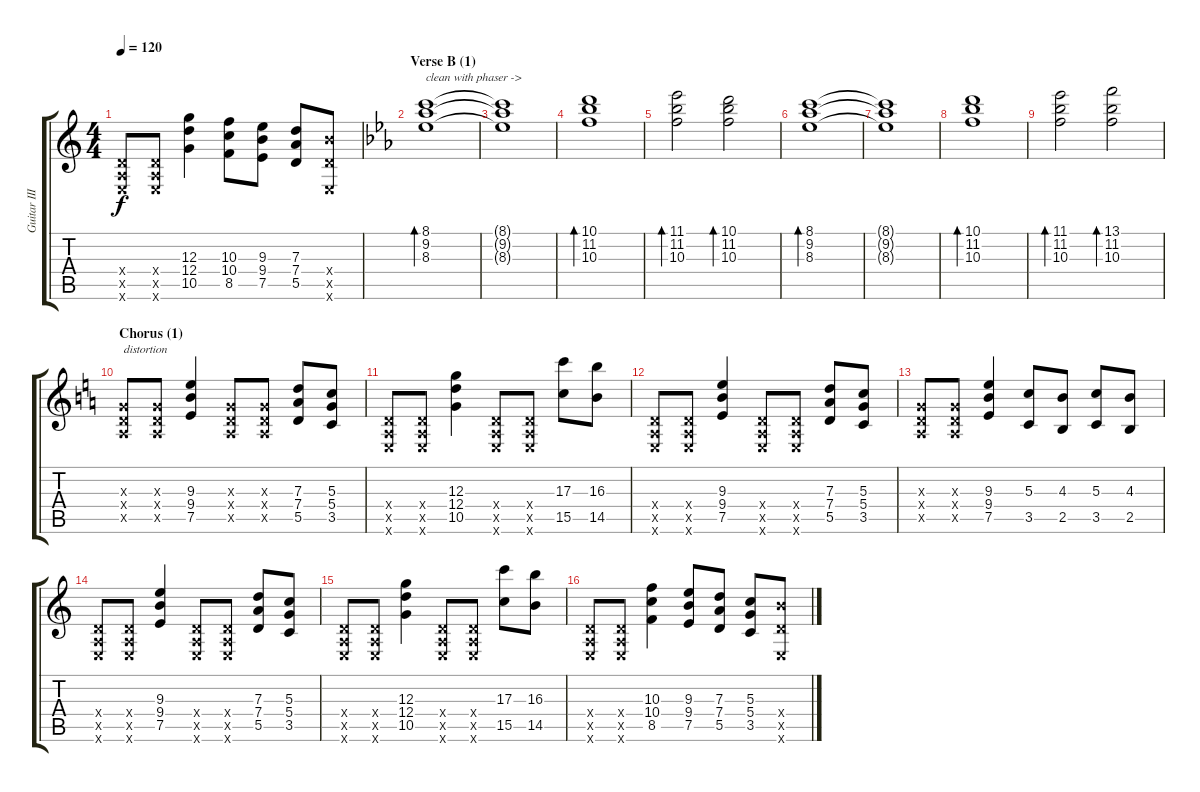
\track ("Guitar III (Jun)" "Guitar III") {instrument electricguitarjazz}
\staff {score tabs}
\tuning (E4 B3 G3 D3 A2 E2) {hide}
\ts (4 4)
\tempo 120
\clef g2
\ks c
(0.4{x} 0.5{x} 0.6{x}).8{dy f} (0.4{x} 0.5{x} 0.6{x}).8 (12.3 12.4 10.5).4 (10.3 10.4 8.5).8 (9.3 9.4 7.5).8 (7.3 7.4 5.5).8 (0.4{x} 14.5{x} 0.6{x}).8 |
\section ("" "Verse B (1)")
\ks eb
(8.1 9.2 8.3).1{bd 120 txt "clean with phaser ->" instrument electricguitarjazz} |
(8.1{t} 9.2{t} 8.3{t}).1 |
(10.1 11.2 10.3).1{bd 120} |
(11.1 11.2 10.3).2{bd 120} (10.1 11.2 10.3).2{bd 120} |
(8.1 9.2 8.3).1{bd 120} |
(8.1{t} 9.2{t} 8.3{t}).1 |
(10.1 11.2 10.3).1{bd 120} |
(11.1 11.2 10.3).2{bd 120} (13.1 11.2 10.3).2{bd 120} |
\section ("" "Chorus (1)")
\ks c
(0.3{x} 0.4{x} 0.5{x}).8{txt "distortion" instrument distortionguitar} (0.3{x} 0.4{x} 0.5{x}).8 (9.3 9.4 7.5).4 (0.3{x} 0.4{x} 0.5{x}).8 (0.3{x} 0.4{x} 0.5{x}).8 (7.3 7.4 5.5).8 (5.3 5.4 3.5).8 |
(0.4{x} 0.5{x} 0.6{x}).8 (0.4{x} 0.5{x} 0.6{x}).8 (12.3 12.4 10.5).4 (0.4{x} 0.5{x} 0.6{x}).8 (0.4{x} 0.5{x} 0.6{x}).8 (17.3 15.5).8 (16.3 14.5).8 |
(0.4{x} 0.5{x} 0.6{x}).8 (0.4{x} 0.5{x} 0.6{x}).8 (9.3 9.4 7.5).4 (0.4{x} 0.5{x} 0.6{x}).8 (0.4{x} 0.5{x} 0.6{x}).8 (7.3 7.4 5.5).8 (5.3 5.4 3.5).8 |
(0.3{x} 0.4{x} 0.5{x}).8 (0.3{x} 0.4{x} 0.5{x}).8 (9.3 9.4 7.5).4 (5.3 3.5).8 (4.3 2.5).8 (5.3 3.5).8 (4.3 2.5).8 |
(0.4{x} 0.5{x} 0.6{x}).8 (0.4{x} 0.5{x} 0.6{x}).8 (9.3 9.4 7.5).4 (0.4{x} 0.5{x} 0.6{x}).8 (0.4{x} 0.5{x} 0.6{x}).8 (7.3 7.4 5.5).8 (5.3 5.4 3.5).8 |
(0.4{x} 0.5{x} 0.6{x}).8 (0.4{x} 0.5{x} 0.6{x}).8 (12.3 12.4 10.5).4 (0.4{x} 0.5{x} 0.6{x}).8 (0.4{x} 0.5{x} 0.6{x}).8 (17.3 15.5).8 (16.3 14.5).8 |
(0.4{x} 0.5{x} 0.6{x}).8 (0.4{x} 0.5{x} 0.6{x}).8 (10.3 10.4 8.5).4 (9.3 9.4 7.5).8 (7.3 7.4 5.5).8 (5.3 5.4 3.5).8 (0.4{x} 14.5{x} 0.6{x}).8
